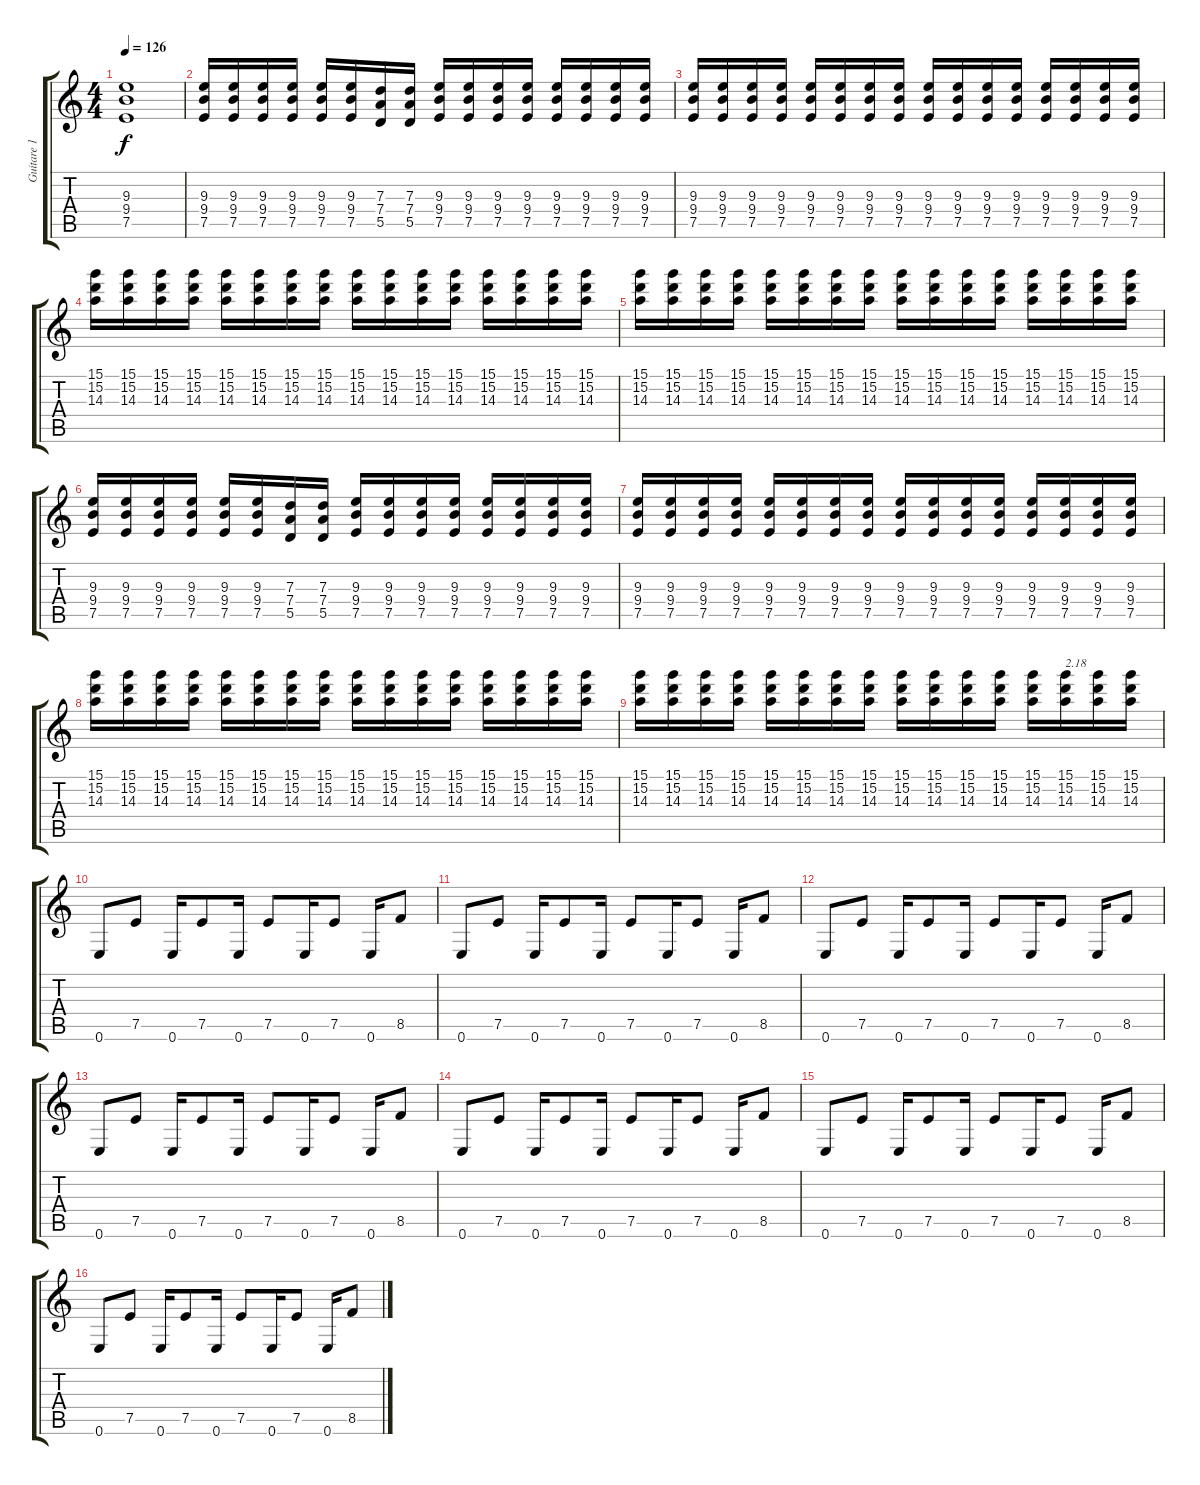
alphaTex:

\track ("Guitare 1" "Guitare 1") {instrument distortionguitar}
\staff {score tabs}
\tuning (E4 B3 G3 D3 A2 E2) {hide}
\ts (4 4)
\tempo 126
\clef g2
\ks c
(9.3{t} 9.4{t} 7.5{t}).1{dy f} |
(9.3 9.4 7.5).16 (9.3 9.4 7.5).16 (9.3 9.4 7.5).16 (9.3 9.4 7.5).16 (9.3 9.4 7.5).16 (9.3 9.4 7.5).16 (7.3 7.4 5.5).16 (7.3 7.4 5.5).16 (9.3 9.4 7.5).16 (9.3 9.4 7.5).16 (9.3 9.4 7.5).16 (9.3 9.4 7.5).16 (9.3 9.4 7.5).16 (9.3 9.4 7.5).16 (9.3 9.4 7.5).16 (9.3 9.4 7.5).16 |
(9.3 9.4 7.5).16 (9.3 9.4 7.5).16 (9.3 9.4 7.5).16 (9.3 9.4 7.5).16 (9.3 9.4 7.5).16 (9.3 9.4 7.5).16 (9.3 9.4 7.5).16 (9.3 9.4 7.5).16 (9.3 9.4 7.5).16 (9.3 9.4 7.5).16 (9.3 9.4 7.5).16 (9.3 9.4 7.5).16 (9.3 9.4 7.5).16 (9.3 9.4 7.5).16 (9.3 9.4 7.5).16 (9.3 9.4 7.5).16 |
(15.1 15.2 14.3).16 (15.1 15.2 14.3).16 (15.1 15.2 14.3).16 (15.1 15.2 14.3).16 (15.1 15.2 14.3).16 (15.1 15.2 14.3).16 (15.1 15.2 14.3).16 (15.1 15.2 14.3).16 (15.1 15.2 14.3).16 (15.1 15.2 14.3).16 (15.1 15.2 14.3).16 (15.1 15.2 14.3).16 (15.1 15.2 14.3).16 (15.1 15.2 14.3).16 (15.1 15.2 14.3).16 (15.1 15.2 14.3).16 |
(15.1 15.2 14.3).16 (15.1 15.2 14.3).16 (15.1 15.2 14.3).16 (15.1 15.2 14.3).16 (15.1 15.2 14.3).16 (15.1 15.2 14.3).16 (15.1 15.2 14.3).16 (15.1 15.2 14.3).16 (15.1 15.2 14.3).16 (15.1 15.2 14.3).16 (15.1 15.2 14.3).16 (15.1 15.2 14.3).16 (15.1 15.2 14.3).16 (15.1 15.2 14.3).16 (15.1 15.2 14.3).16 (15.1 15.2 14.3).16 |
(9.3 9.4 7.5).16 (9.3 9.4 7.5).16 (9.3 9.4 7.5).16 (9.3 9.4 7.5).16 (9.3 9.4 7.5).16 (9.3 9.4 7.5).16 (7.3 7.4 5.5).16 (7.3 7.4 5.5).16 (9.3 9.4 7.5).16 (9.3 9.4 7.5).16 (9.3 9.4 7.5).16 (9.3 9.4 7.5).16 (9.3 9.4 7.5).16 (9.3 9.4 7.5).16 (9.3 9.4 7.5).16 (9.3 9.4 7.5).16 |
(9.3 9.4 7.5).16 (9.3 9.4 7.5).16 (9.3 9.4 7.5).16 (9.3 9.4 7.5).16 (9.3 9.4 7.5).16 (9.3 9.4 7.5).16 (9.3 9.4 7.5).16 (9.3 9.4 7.5).16 (9.3 9.4 7.5).16 (9.3 9.4 7.5).16 (9.3 9.4 7.5).16 (9.3 9.4 7.5).16 (9.3 9.4 7.5).16 (9.3 9.4 7.5).16 (9.3 9.4 7.5).16 (9.3 9.4 7.5).16 |
(15.1 15.2 14.3).16 (15.1 15.2 14.3).16 (15.1 15.2 14.3).16 (15.1 15.2 14.3).16 (15.1 15.2 14.3).16 (15.1 15.2 14.3).16 (15.1 15.2 14.3).16 (15.1 15.2 14.3).16 (15.1 15.2 14.3).16 (15.1 15.2 14.3).16 (15.1 15.2 14.3).16 (15.1 15.2 14.3).16 (15.1 15.2 14.3).16 (15.1 15.2 14.3).16 (15.1 15.2 14.3).16 (15.1 15.2 14.3).16 |
(15.1 15.2 14.3).16 (15.1 15.2 14.3).16 (15.1 15.2 14.3).16 (15.1 15.2 14.3).16 (15.1 15.2 14.3).16 (15.1 15.2 14.3).16 (15.1 15.2 14.3).16 (15.1 15.2 14.3).16 (15.1 15.2 14.3).16 (15.1 15.2 14.3).16 (15.1 15.2 14.3).16 (15.1 15.2 14.3).16 (15.1 15.2 14.3).16 (15.1 15.2 14.3).16{txt "2.18"} (15.1 15.2 14.3).16 (15.1 15.2 14.3).16 |
0.6.8 7.5.8 0.6.16 7.5.8 0.6.16 7.5.8 0.6.16 7.5.8 0.6.16 8.5.8 |
0.6.8 7.5.8 0.6.16 7.5.8 0.6.16 7.5.8 0.6.16 7.5.8 0.6.16 8.5.8 |
0.6.8 7.5.8 0.6.16 7.5.8 0.6.16 7.5.8 0.6.16 7.5.8 0.6.16 8.5.8 |
0.6.8 7.5.8 0.6.16 7.5.8 0.6.16 7.5.8 0.6.16 7.5.8 0.6.16 8.5.8 |
0.6.8 7.5.8 0.6.16 7.5.8 0.6.16 7.5.8 0.6.16 7.5.8 0.6.16 8.5.8 |
0.6.8 7.5.8 0.6.16 7.5.8 0.6.16 7.5.8 0.6.16 7.5.8 0.6.16 8.5.8 |
0.6.8 7.5.8 0.6.16 7.5.8 0.6.16 7.5.8 0.6.16 7.5.8 0.6.16 8.5.8
